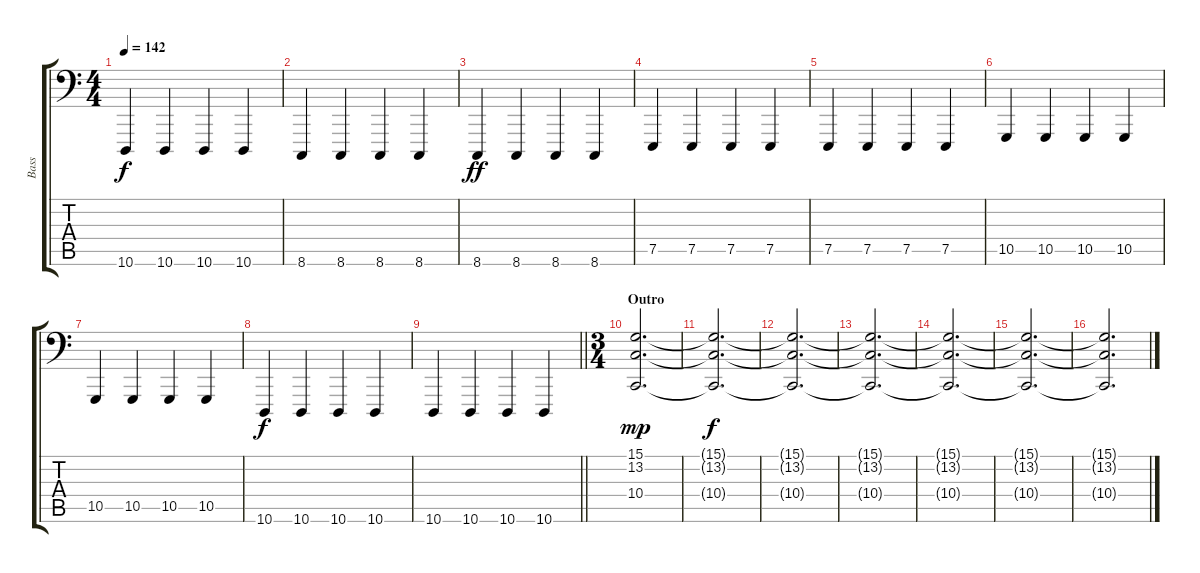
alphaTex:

\track ("Bass" "Bass") {instrument stringensemble1}
\staff {score tabs}
\tuning (E2 B1 G1 D1 A0 E0) {hide}
\ts (4 4)
\tempo 142
\clef f4
\ks c
10.6.4{dy f} 10.6.4 10.6.4 10.6.4 |
8.6.4 8.6.4 8.6.4 8.6.4 |
8.6.4{dy ff} 8.6.4 8.6.4 8.6.4 |
7.5.4 7.5.4 7.5.4 7.5.4 |
7.5.4 7.5.4 7.5.4 7.5.4 |
10.5.4 10.5.4 10.5.4 10.5.4 |
10.5.4 10.5.4 10.5.4 10.5.4 |
10.6.4{dy f} 10.6.4 10.6.4 10.6.4 |
\barLineRight lightlight
10.6.4 10.6.4 10.6.4 10.6.4 |
\ts (3 4)
\section ("" "Outro")
(15.1 13.2 10.4).2{d dy mp volume 12 instrument stringensemble1} |
(15.1{t} 13.2{t} 10.4{t}).2{d dy f} |
(15.1{t} 13.2{t} 10.4{t}).2{d} |
(15.1{t} 13.2{t} 10.4{t}).2{d} |
(15.1{t} 13.2{t} 10.4{t}).2{d} |
(15.1{t} 13.2{t} 10.4{t}).2{d} |
(15.1{t} 13.2{t} 10.4{t}).2{d}
